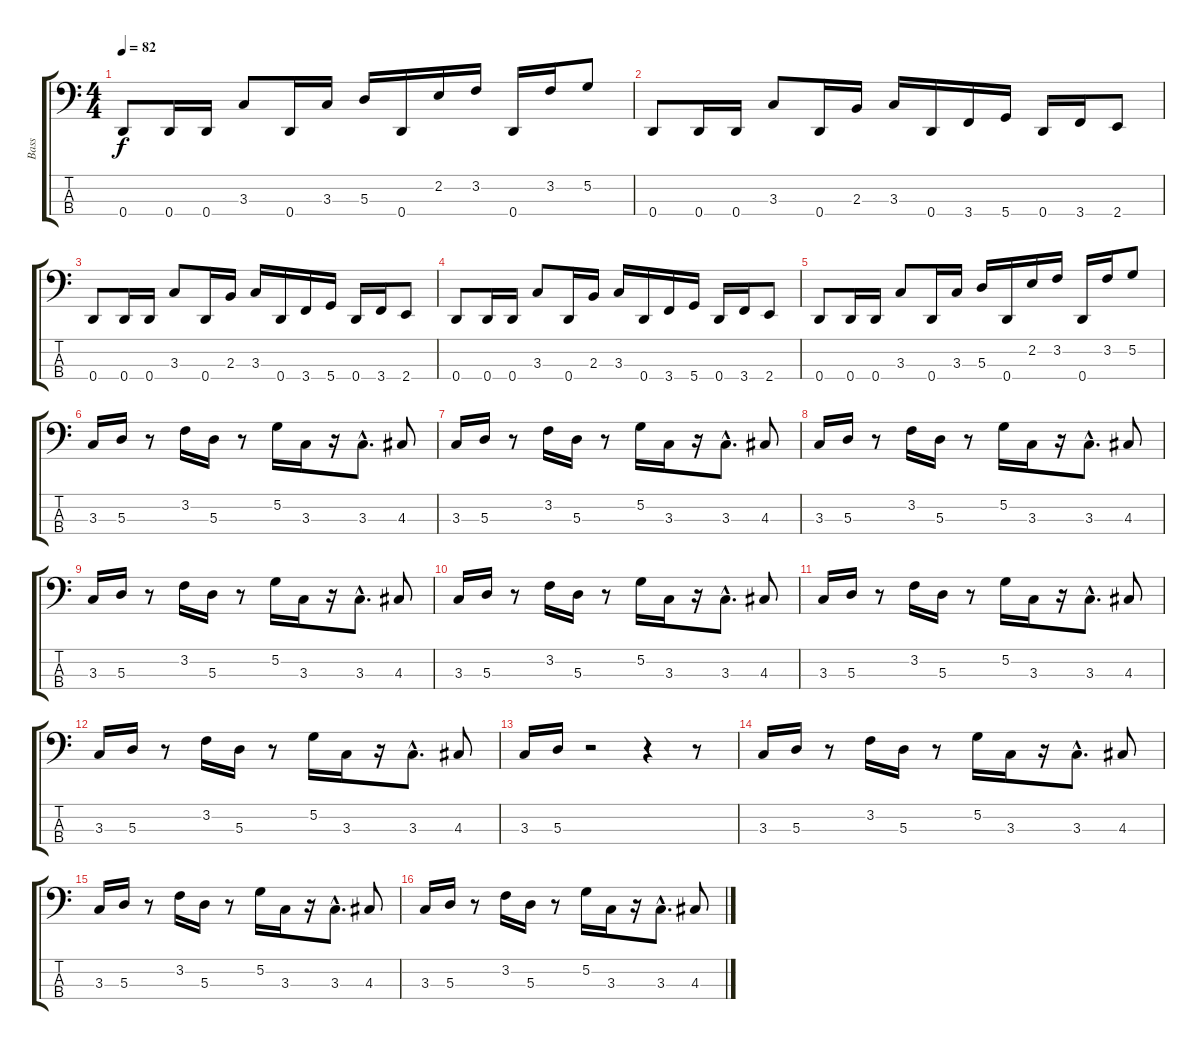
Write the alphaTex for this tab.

\track ("Bass" "Bass") {instrument slapbass1}
\staff {score tabs}
\tuning (G2 D2 A1 D1) {hide}
\ts (4 4)
\tempo 82
\clef f4
\ks c
0.4.8{dy f} 0.4.16 0.4.16 3.3.8 0.4.16 3.3.16 5.3.16 0.4.16 2.2.16 3.2.16 0.4.16 3.2.16 5.2.8 |
0.4.8 0.4.16 0.4.16 3.3.8 0.4.16 2.3.16 3.3.16 0.4.16 3.4.16 5.4.16 0.4.16 3.4.16 2.4.8 |
0.4.8 0.4.16 0.4.16 3.3.8 0.4.16 2.3.16 3.3.16 0.4.16 3.4.16 5.4.16 0.4.16 3.4.16 2.4.8 |
0.4.8 0.4.16 0.4.16 3.3.8 0.4.16 2.3.16 3.3.16 0.4.16 3.4.16 5.4.16 0.4.16 3.4.16 2.4.8 |
0.4.8 0.4.16 0.4.16 3.3.8 0.4.16 3.3.16 5.3.16 0.4.16 2.2.16 3.2.16 0.4.16 3.2.16 5.2.8 |
3.3.16 5.3.16 r.8 3.2.16 5.3.16 r.8 5.2.16 3.3.16 r.16 3.3{hac}.8{d} 4.3.8 |
3.3.16 5.3.16 r.8 3.2.16 5.3.16 r.8 5.2.16 3.3.16 r.16 3.3{hac}.8{d} 4.3.8 |
3.3.16 5.3.16 r.8 3.2.16 5.3.16 r.8 5.2.16 3.3.16 r.16 3.3{hac}.8{d} 4.3.8 |
3.3.16 5.3.16 r.8 3.2.16 5.3.16 r.8 5.2.16 3.3.16 r.16 3.3{hac}.8{d} 4.3.8 |
3.3.16 5.3.16 r.8 3.2.16 5.3.16 r.8 5.2.16 3.3.16 r.16 3.3{hac}.8{d} 4.3.8 |
3.3.16 5.3.16 r.8 3.2.16 5.3.16 r.8 5.2.16 3.3.16 r.16 3.3{hac}.8{d} 4.3.8 |
3.3.16 5.3.16 r.8 3.2.16 5.3.16 r.8 5.2.16 3.3.16 r.16 3.3{hac}.8{d} 4.3.8 |
3.3.16 5.3.16 r.2 r.4 r.8 |
3.3.16 5.3.16 r.8 3.2.16 5.3.16 r.8 5.2.16 3.3.16 r.16 3.3{hac}.8{d} 4.3.8 |
3.3.16 5.3.16 r.8 3.2.16 5.3.16 r.8 5.2.16 3.3.16 r.16 3.3{hac}.8{d} 4.3.8 |
3.3.16 5.3.16 r.8 3.2.16 5.3.16 r.8 5.2.16 3.3.16 r.16 3.3{hac}.8{d} 4.3.8
